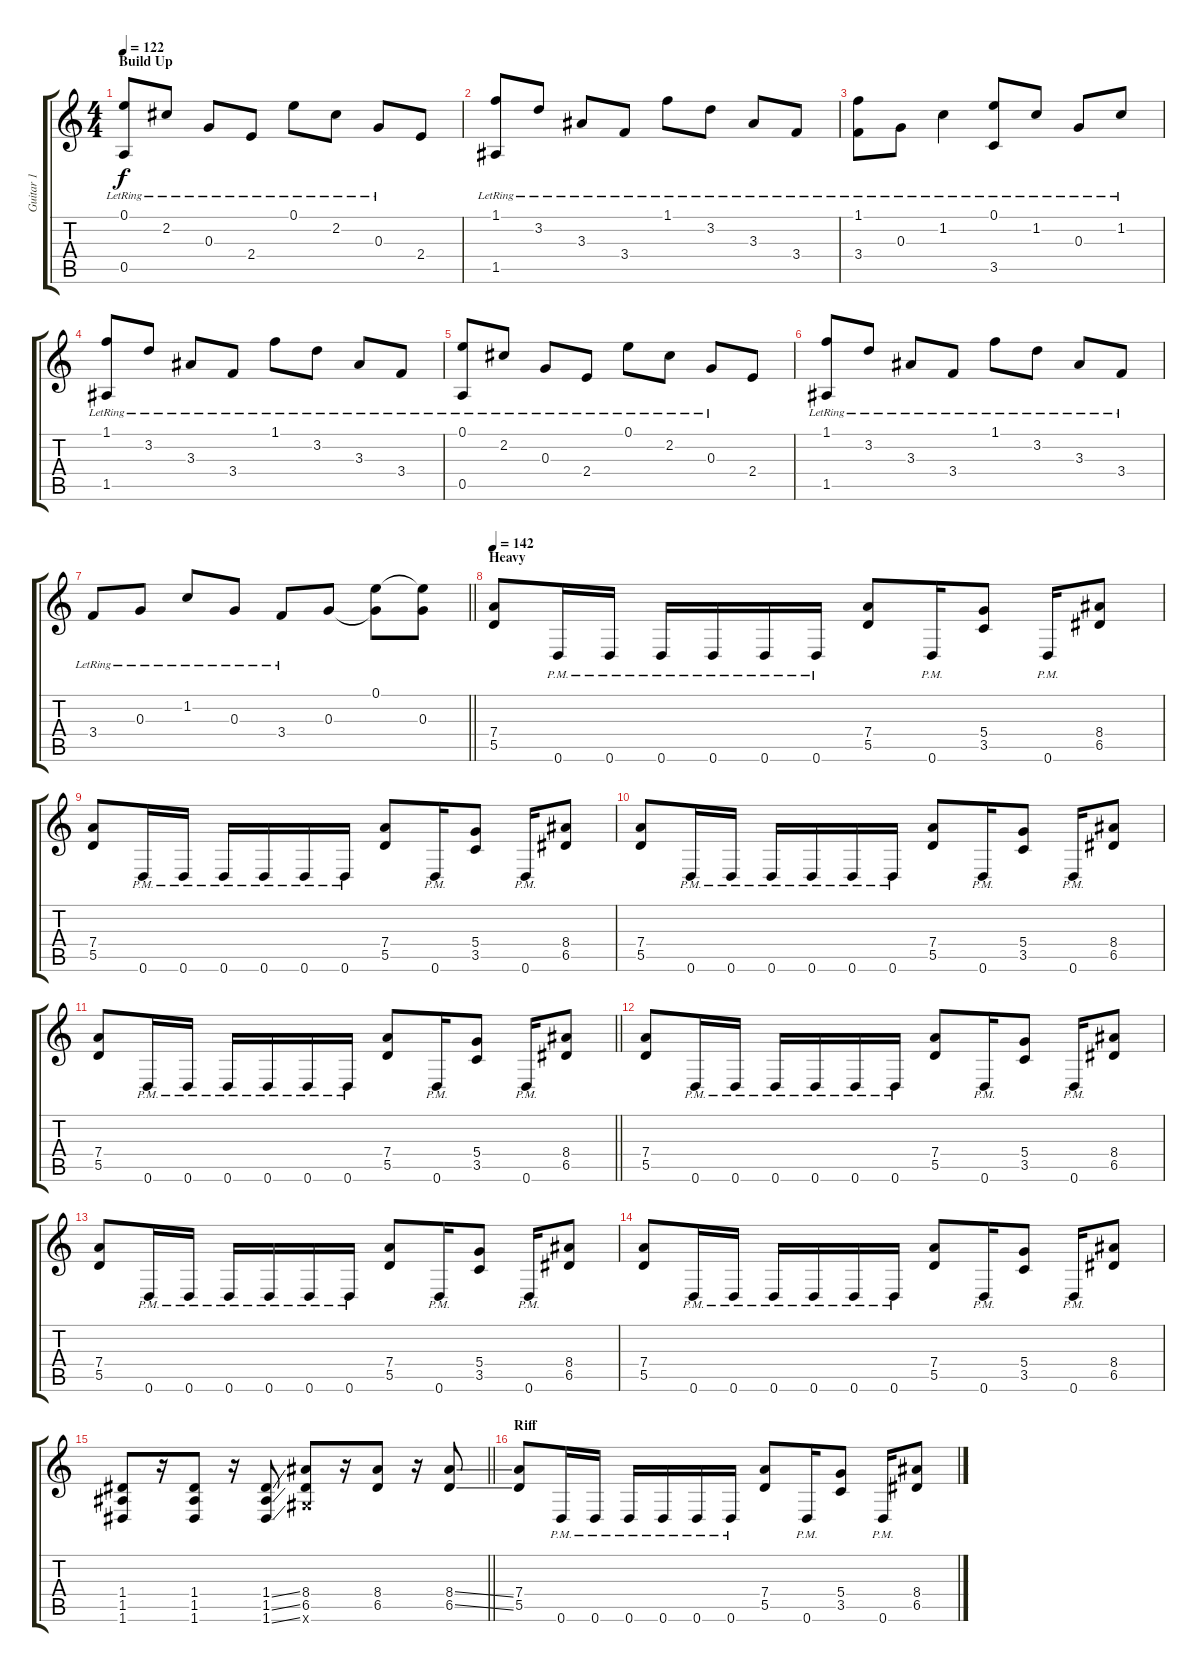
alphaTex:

\track ("Guitar 1" "Guitar 1") {instrument electricguitarjazz}
\staff {score tabs}
\tuning (E4 B3 G3 D3 A2 D2) {hide}
\ts (4 4)
\section ("" "Build Up")
\tempo 122
\clef g2
\ks c
(0.1{lr} 0.5{lr}).8{dy f} 2.2{lr}.8 0.3{lr}.8 2.4{lr}.8 0.1{lr}.8 2.2{lr}.8 0.3{lr}.8 2.4.8 |
(1.1{lr} 1.5{lr}).8 3.2{lr}.8 3.3{lr}.8 3.4{lr}.8 1.1{lr}.8 3.2{lr}.8 3.3{lr}.8 3.4{lr}.8 |
(1.1{lr} 3.4).8 0.3{lr}.8 1.2{lr}.4 (0.1{lr} 3.5{lr}).8 1.2{lr}.8 0.3{lr}.8 1.2{lr}.8 |
(1.1{lr} 1.5{lr}).8 3.2{lr}.8 3.3{lr}.8 3.4{lr}.8 1.1{lr}.8 3.2{lr}.8 3.3{lr}.8 3.4{lr}.8 |
(0.1{lr} 0.5{lr}).8 2.2{lr}.8 0.3{lr}.8 2.4{lr}.8 0.1{lr}.8 2.2{lr}.8 0.3{lr}.8 2.4.8 |
(1.1{lr} 1.5{lr}).8 3.2{lr}.8 3.3{lr}.8 3.4{lr}.8 1.1{lr}.8 3.2{lr}.8 3.3{lr}.8 3.4{lr}.8 |
\barLineRight lightlight
3.4{lr}.8 0.3{lr}.8 1.2{lr}.8 0.3{lr}.8 3.4{lr}.8 0.3.8 (0.1 0.3{t}).8 (0.1{t} 0.3).8 |
\section ("" "Heavy")
\tempo 142
(7.4 5.5).8{instrument distortionguitar} 0.6{pm}.16 0.6{pm}.16 0.6{pm}.16 0.6{pm}.16 0.6{pm}.16 0.6{pm}.16 (7.4 5.5).8 0.6{pm}.16 (5.4 3.5).8 0.6{pm}.16 (8.4 6.5).8 |
(7.4 5.5).8 0.6{pm}.16 0.6{pm}.16 0.6{pm}.16 0.6{pm}.16 0.6{pm}.16 0.6{pm}.16 (7.4 5.5).8 0.6{pm}.16 (5.4 3.5).8 0.6{pm}.16 (8.4 6.5).8 |
(7.4 5.5).8 0.6{pm}.16 0.6{pm}.16 0.6{pm}.16 0.6{pm}.16 0.6{pm}.16 0.6{pm}.16 (7.4 5.5).8 0.6{pm}.16 (5.4 3.5).8 0.6{pm}.16 (8.4 6.5).8 |
\barLineRight lightlight
(7.4 5.5).8 0.6{pm}.16 0.6{pm}.16 0.6{pm}.16 0.6{pm}.16 0.6{pm}.16 0.6{pm}.16 (7.4 5.5).8 0.6{pm}.16 (5.4 3.5).8 0.6{pm}.16 (8.4 6.5).8 |
(7.4 5.5).8 0.6{pm}.16 0.6{pm}.16 0.6{pm}.16 0.6{pm}.16 0.6{pm}.16 0.6{pm}.16 (7.4 5.5).8 0.6{pm}.16 (5.4 3.5).8 0.6{pm}.16 (8.4 6.5).8 |
(7.4 5.5).8 0.6{pm}.16 0.6{pm}.16 0.6{pm}.16 0.6{pm}.16 0.6{pm}.16 0.6{pm}.16 (7.4 5.5).8 0.6{pm}.16 (5.4 3.5).8 0.6{pm}.16 (8.4 6.5).8 |
(7.4 5.5).8 0.6{pm}.16 0.6{pm}.16 0.6{pm}.16 0.6{pm}.16 0.6{pm}.16 0.6{pm}.16 (7.4 5.5).8 0.6{pm}.16 (5.4 3.5).8 0.6{pm}.16 (8.4 6.5).8 |
\barLineRight lightlight
(1.4 1.5 1.6).8 r.16 (1.4 1.5 1.6).8 r.16 (1.4{ss} 1.5{ss} 1.6{ss}).8 (8.4 6.5 6.6{x}).8 r.16 (8.4 6.5).8 r.16 (8.4{ss} 6.5{ss}).8 |
\section ("" "Riff")
(7.4 5.5).8 0.6{pm}.16 0.6{pm}.16 0.6{pm}.16 0.6{pm}.16 0.6{pm}.16 0.6{pm}.16 (7.4 5.5).8 0.6{pm}.16 (5.4 3.5).8 0.6{pm}.16 (8.4 6.5).8
